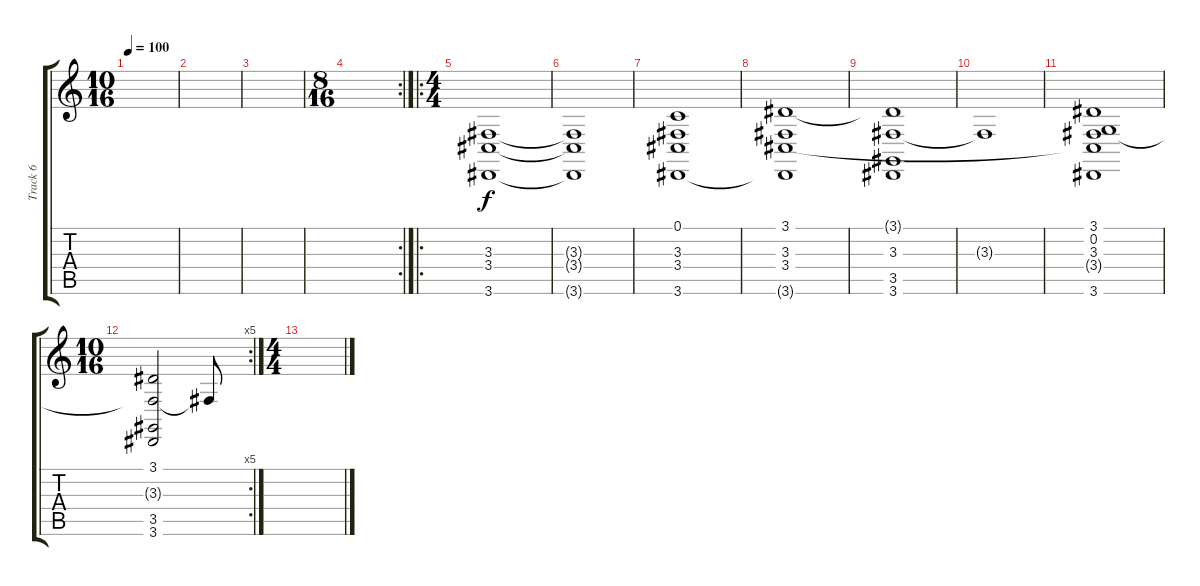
\track ("Track 6" "Track 6") {instrument seashore}
\staff {score tabs}
\tuning (C4 G3 Eb3 Bb2 F2 C2) {hide}
\ts (10 16)
\tempo 100
\clef g2
\ks c
|
|
|
\rc 2
\ts (8 16)
|
\ro
\ts (4 4)
(3.3 3.4 3.6).1 |
(3.3{t} 3.4{t} 3.6{t}).1 |
(0.1 3.3 3.4 3.6).1 |
(3.1 3.3 3.4 3.6{t}).1 |
(3.1{t} 3.3 3.5 3.6).1 |
3.3{t}.1 |
(3.1 0.2 3.3 3.4{t} 3.6).1 |
\rc 5
\ts (10 16)
(3.1 3.3{t} 3.5 3.6).2 3.3{t}.8 |
\ts (4 4)
